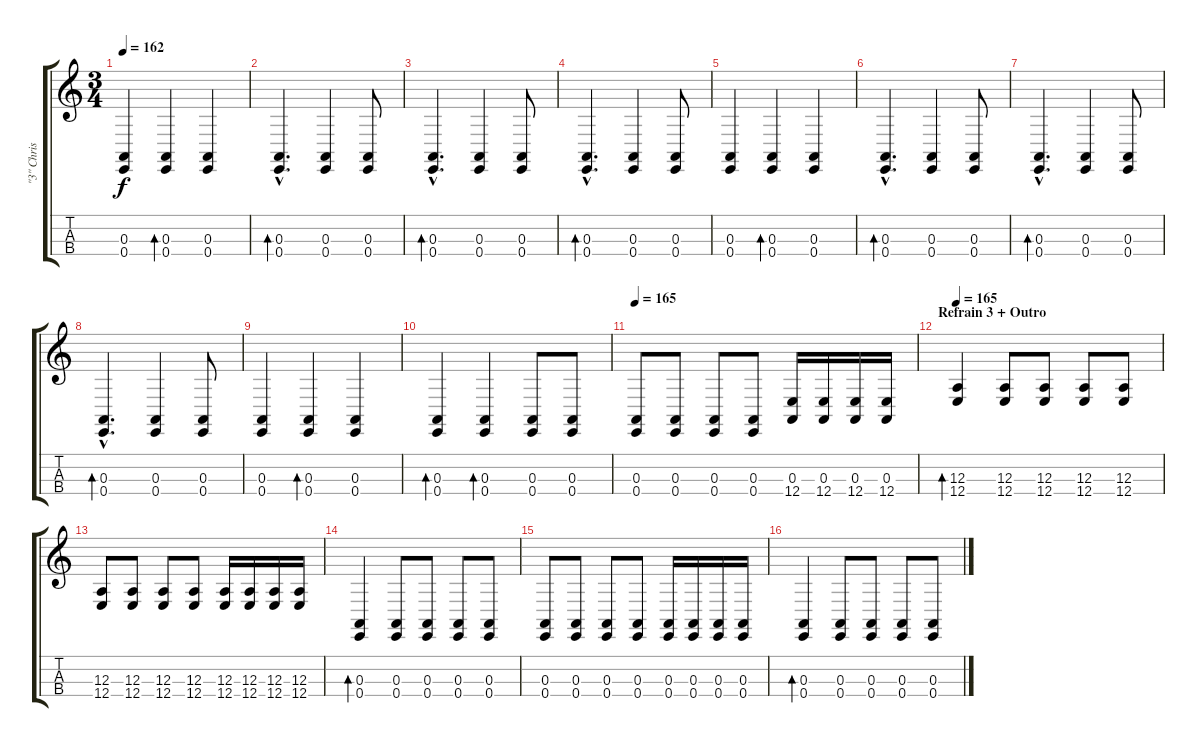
\track ("\"3\" Chris Fehn (Perc.)" "\"3\" Chris ") {instrument melodictom}
\staff {score tabs}
\tuning (G3 D3 A2 E2) {hide}
\ts (3 4)
\tempo 162
\clef g2
\ks c
(0.3 0.4).4{dy f} (0.3 0.4).4{bd 120} (0.3 0.4).4 |
(0.3{hac} 0.4{hac}).4{d bd 120} (0.3 0.4).4 (0.3 0.4).8 |
(0.3{hac} 0.4{hac}).4{d bd 120} (0.3 0.4).4 (0.3 0.4).8 |
(0.3{hac} 0.4{hac}).4{d bd 120} (0.3 0.4).4 (0.3 0.4).8 |
(0.3 0.4).4 (0.3 0.4).4{bd 120} (0.3 0.4).4 |
(0.3{hac} 0.4{hac}).4{d bd 120} (0.3 0.4).4 (0.3 0.4).8 |
(0.3{hac} 0.4{hac}).4{d bd 120} (0.3 0.4).4 (0.3 0.4).8 |
(0.3{hac} 0.4{hac}).4{d bd 120} (0.3 0.4).4 (0.3 0.4).8 |
(0.3 0.4).4 (0.3 0.4).4{bd 120} (0.3 0.4).4 |
(0.3 0.4).4{bd 120} (0.3 0.4).4{bd 120} (0.3 0.4).8 (0.3 0.4).8 |
\tempo 165
(0.3 0.4).8 (0.3 0.4).8 (0.3 0.4).8 (0.3 0.4).8 (0.3 12.4).16 (0.3 12.4).16 (0.3 12.4).16 (0.3 12.4).16 |
\section ("" "Refrain 3 + Outro")
\tempo 165
(12.3 12.4).4{bd 120} (12.3 12.4).8 (12.3 12.4).8 (12.3 12.4).8 (12.3 12.4).8 |
(12.3 12.4).8 (12.3 12.4).8 (12.3 12.4).8 (12.3 12.4).8 (12.3 12.4).16 (12.3 12.4).16 (12.3 12.4).16 (12.3 12.4).16 |
(0.3 0.4).4{bd 120} (0.3 0.4).8 (0.3 0.4).8 (0.3 0.4).8 (0.3 0.4).8 |
(0.3 0.4).8 (0.3 0.4).8 (0.3 0.4).8 (0.3 0.4).8 (0.3 0.4).16 (0.3 0.4).16 (0.3 0.4).16 (0.3 0.4).16 |
(0.3 0.4).4{bd 120} (0.3 0.4).8 (0.3 0.4).8 (0.3 0.4).8 (0.3 0.4).8
